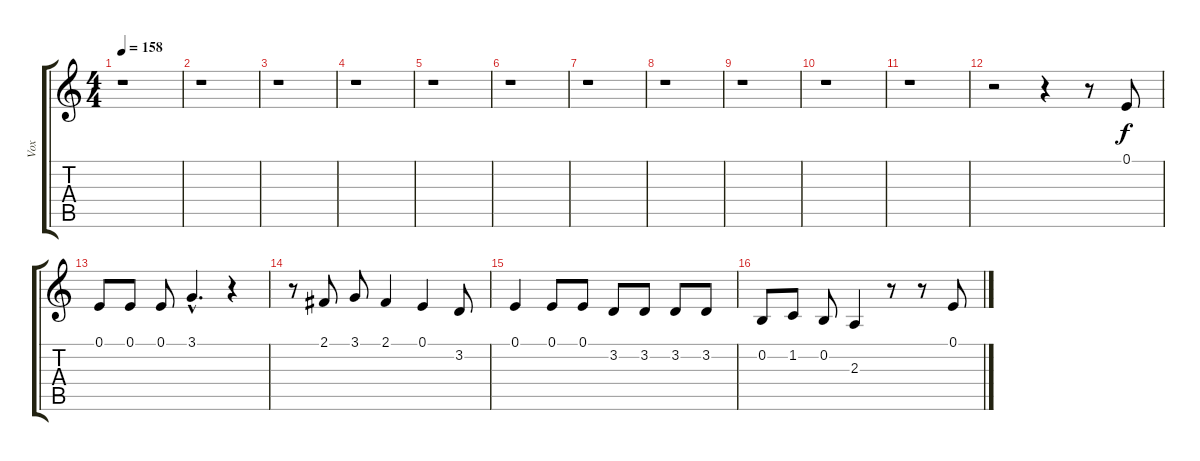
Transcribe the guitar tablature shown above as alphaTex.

\track ("Vox" "Vox") {instrument sopranosax}
\staff {score tabs}
\tuning (E4 B3 G3 D3 A2 E2) {hide}
\ts (4 4)
\tempo 158
\clef g2
\ks c
r.1{dy f instrument sopranosax} |
r.1 |
r.1 |
r.1 |
r.1 |
r.1 |
r.1 |
r.1 |
r.1 |
r.1 |
r.1 |
r.2 r.4 r.8 0.1.8 |
0.1.8 0.1.8 0.1.8 3.1{hac}.4{d} r.4 |
r.8 2.1.8 3.1.8 2.1.4 0.1.4 3.2.8 |
0.1.4 0.1.8 0.1.8 3.2.8 3.2.8 3.2.8 3.2.8 |
0.2.8 1.2.8 0.2.8 2.3.4 r.8 r.8 0.1.8
